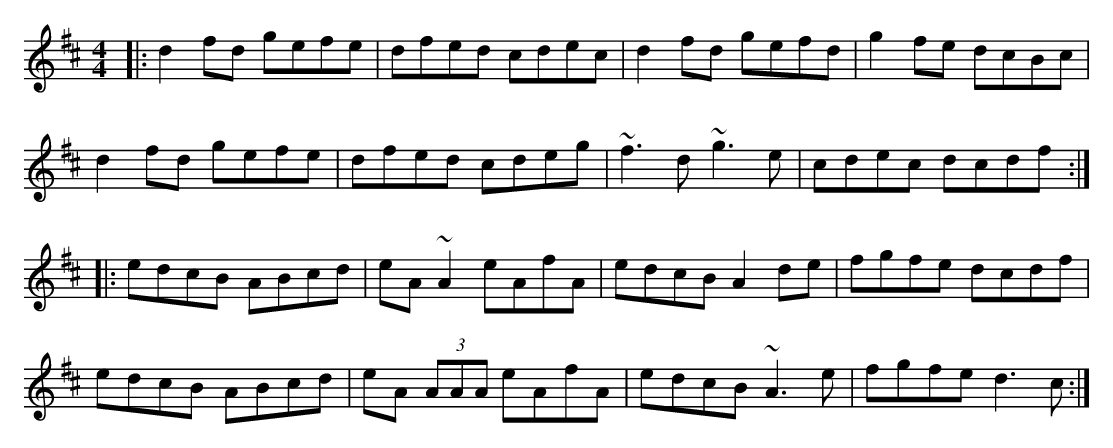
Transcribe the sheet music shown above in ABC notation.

X:1
M:4/4
K:D
|:d2fd gefe|dfed cdec|d2fd gefd|g2fe dcBc|
d2fd gefe|dfed cdeg|~f3d ~g3e|cdec dcdf:|
|:edcB ABcd|eA~A2 eAfA|edcB A2de|fgfe dcdf|
edcB ABcd|eA (3AAA eAfA|edcB ~A3e|fgfe d3c:|
